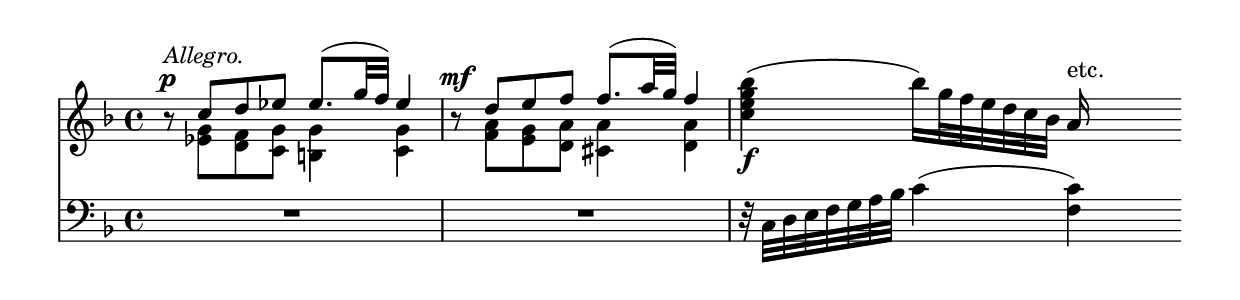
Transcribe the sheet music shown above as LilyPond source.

\version "2.6.3"
\include "english.ly"

\score {
\relative c' { <<
  \new Staff { <<
  \clef treble
  \key f \major
  \time 4/4
  \once \override TextScript #'padding = #3
    { s8^\markup { \italic {Allegro.} }^\p c'8 d8 ef8 ef8.( g32 f32) ef4 | s8^\mf d8 e8 f8 f8.( a32 g32) f4 | s4 s4 \once \override TextScript #'padding = #2 s4^"etc."  \bar "" } \\
    { b,8\rest <ef, g>8 <d f>8 <c g'>8 <b g'>4 <c g'>4 | b'8\rest <f a>8 <e g>8 <d a'>8 <cs a'>4 <d a'>4 | <c' e g bf>4\f^( bf'16)[ g32 f32 e32 d32 c32 bf32] \stemUp a16 s8. }
  >> }

  \new Staff {
  \clef bass
  \key f \major
  \time 4/4
    R1 | R1 | r32 c,,32[ d32 e32 f32 g32 a32 bf32] c4( <f, c'>4)
    }
>> }

  \midi { \tempo 4 = 110 }
  \layout {
    indent = 0.0\cm
    \context {
      \Score
       \remove Bar_number_engraver
    }     
  }
}
